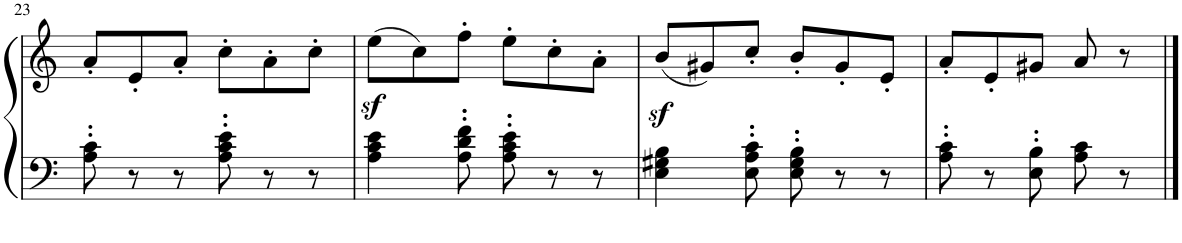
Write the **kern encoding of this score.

**kern	**kern
*part1	*part1
*staff2	*staff1
*I"Piano	*
*I'Pno.	*
!!LO:PB:g=z
*clefF4	*clefG2
*k[]	*k[]
*M6/8	*M6/8
=23	=23
8A\' 8c\'	8a'/L
8r	8e'/
8r	8a'/J
8A\' 8c\' 8e\'	8cc'\L
8r	8a'\
8r	8cc'\J
=24	=24
4A\ 4c\ 4e\	(8eez<\L
.	8cc\)
8A\' 8d\' 8f\'	8ff'\J
8A\' 8c\' 8e\'	8ee'\L
8r	8cc'\
8r	8a'\J
=25	=25
4E\ 4G#X\ 4B\	(8bz</L
.	8g#X/)
8E\' 8A\' 8c\'	8cc'/J
8E\' 8G#\' 8B\'	8b'/L
8r	8g#'/
8r	8e'/J
=26	=26
8A\' 8c\'	8a'/L
8r	8e'/
8E\' 8B\'	8g#X/J
8A\ 8c\	8a/
8r	8r
==	==
*-	*-
